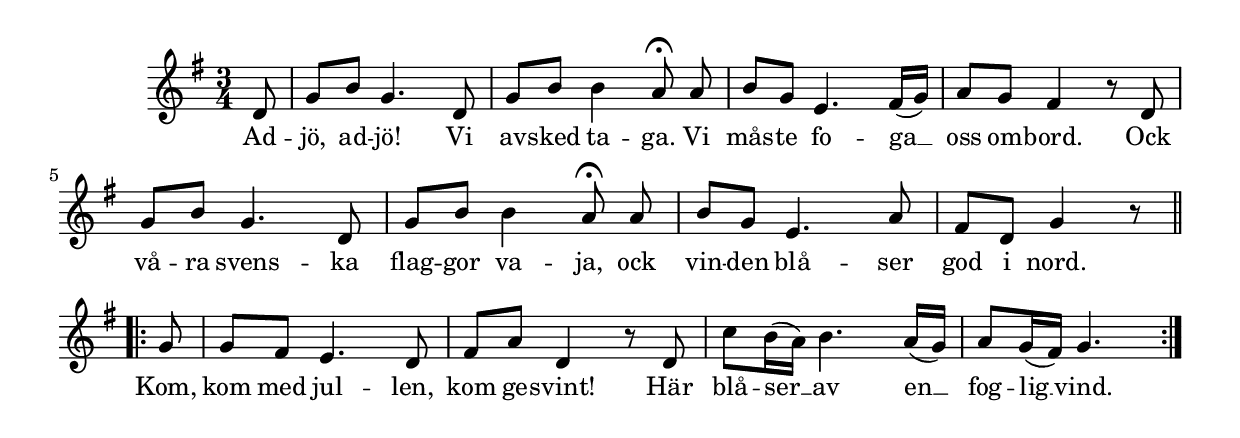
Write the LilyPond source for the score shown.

\once \override Score.RehearsalMark.padding = #3
\mark \markup { \italic \normalsize "Melodi b." }
{
\time 3/4
\key g \major
\partial 8

 d'8  | 
 g' b' g'4. d'8  | 
 g' b' b'4 a'8-\fermata\noBeam a'  | 
 b' g' e'4. fis'16-( g'-) a'8 g' fis'4 r8 d'  | 
 g' b' g'4. d'8  | 
 g' b' b'4 a'8-\fermata\noBeam a'  | 
 b' g' e'4. a'8  | 
 fis' d' g'4 r8 \break
\repeat volta 2 { 
 g'  | 
 g' fis' e'4. d'8  | 
 fis' a' d'4 r8 d'  | 
 c'' b'16-( a'-) b'4. a'16-( g'-)  | 
 a'8 g'16-( fis'-) g'4.
 } %( endrepeat )% 
 }
 \addlyrics {
     Ad -- jö, ad -- jö! Vi av -- sked ta -- ga. Vi mås -- te fo -- ga __
     oss om -- bord. Ock vå -- ra svens -- ka flag -- gor va -- ja, ock
     vin -- den blå -- ser god i nord. Kom, kom med jul -- len, kom ge -- svint! Här
     blå -- ser __ av en __ fog -- lig __ vind.
}
